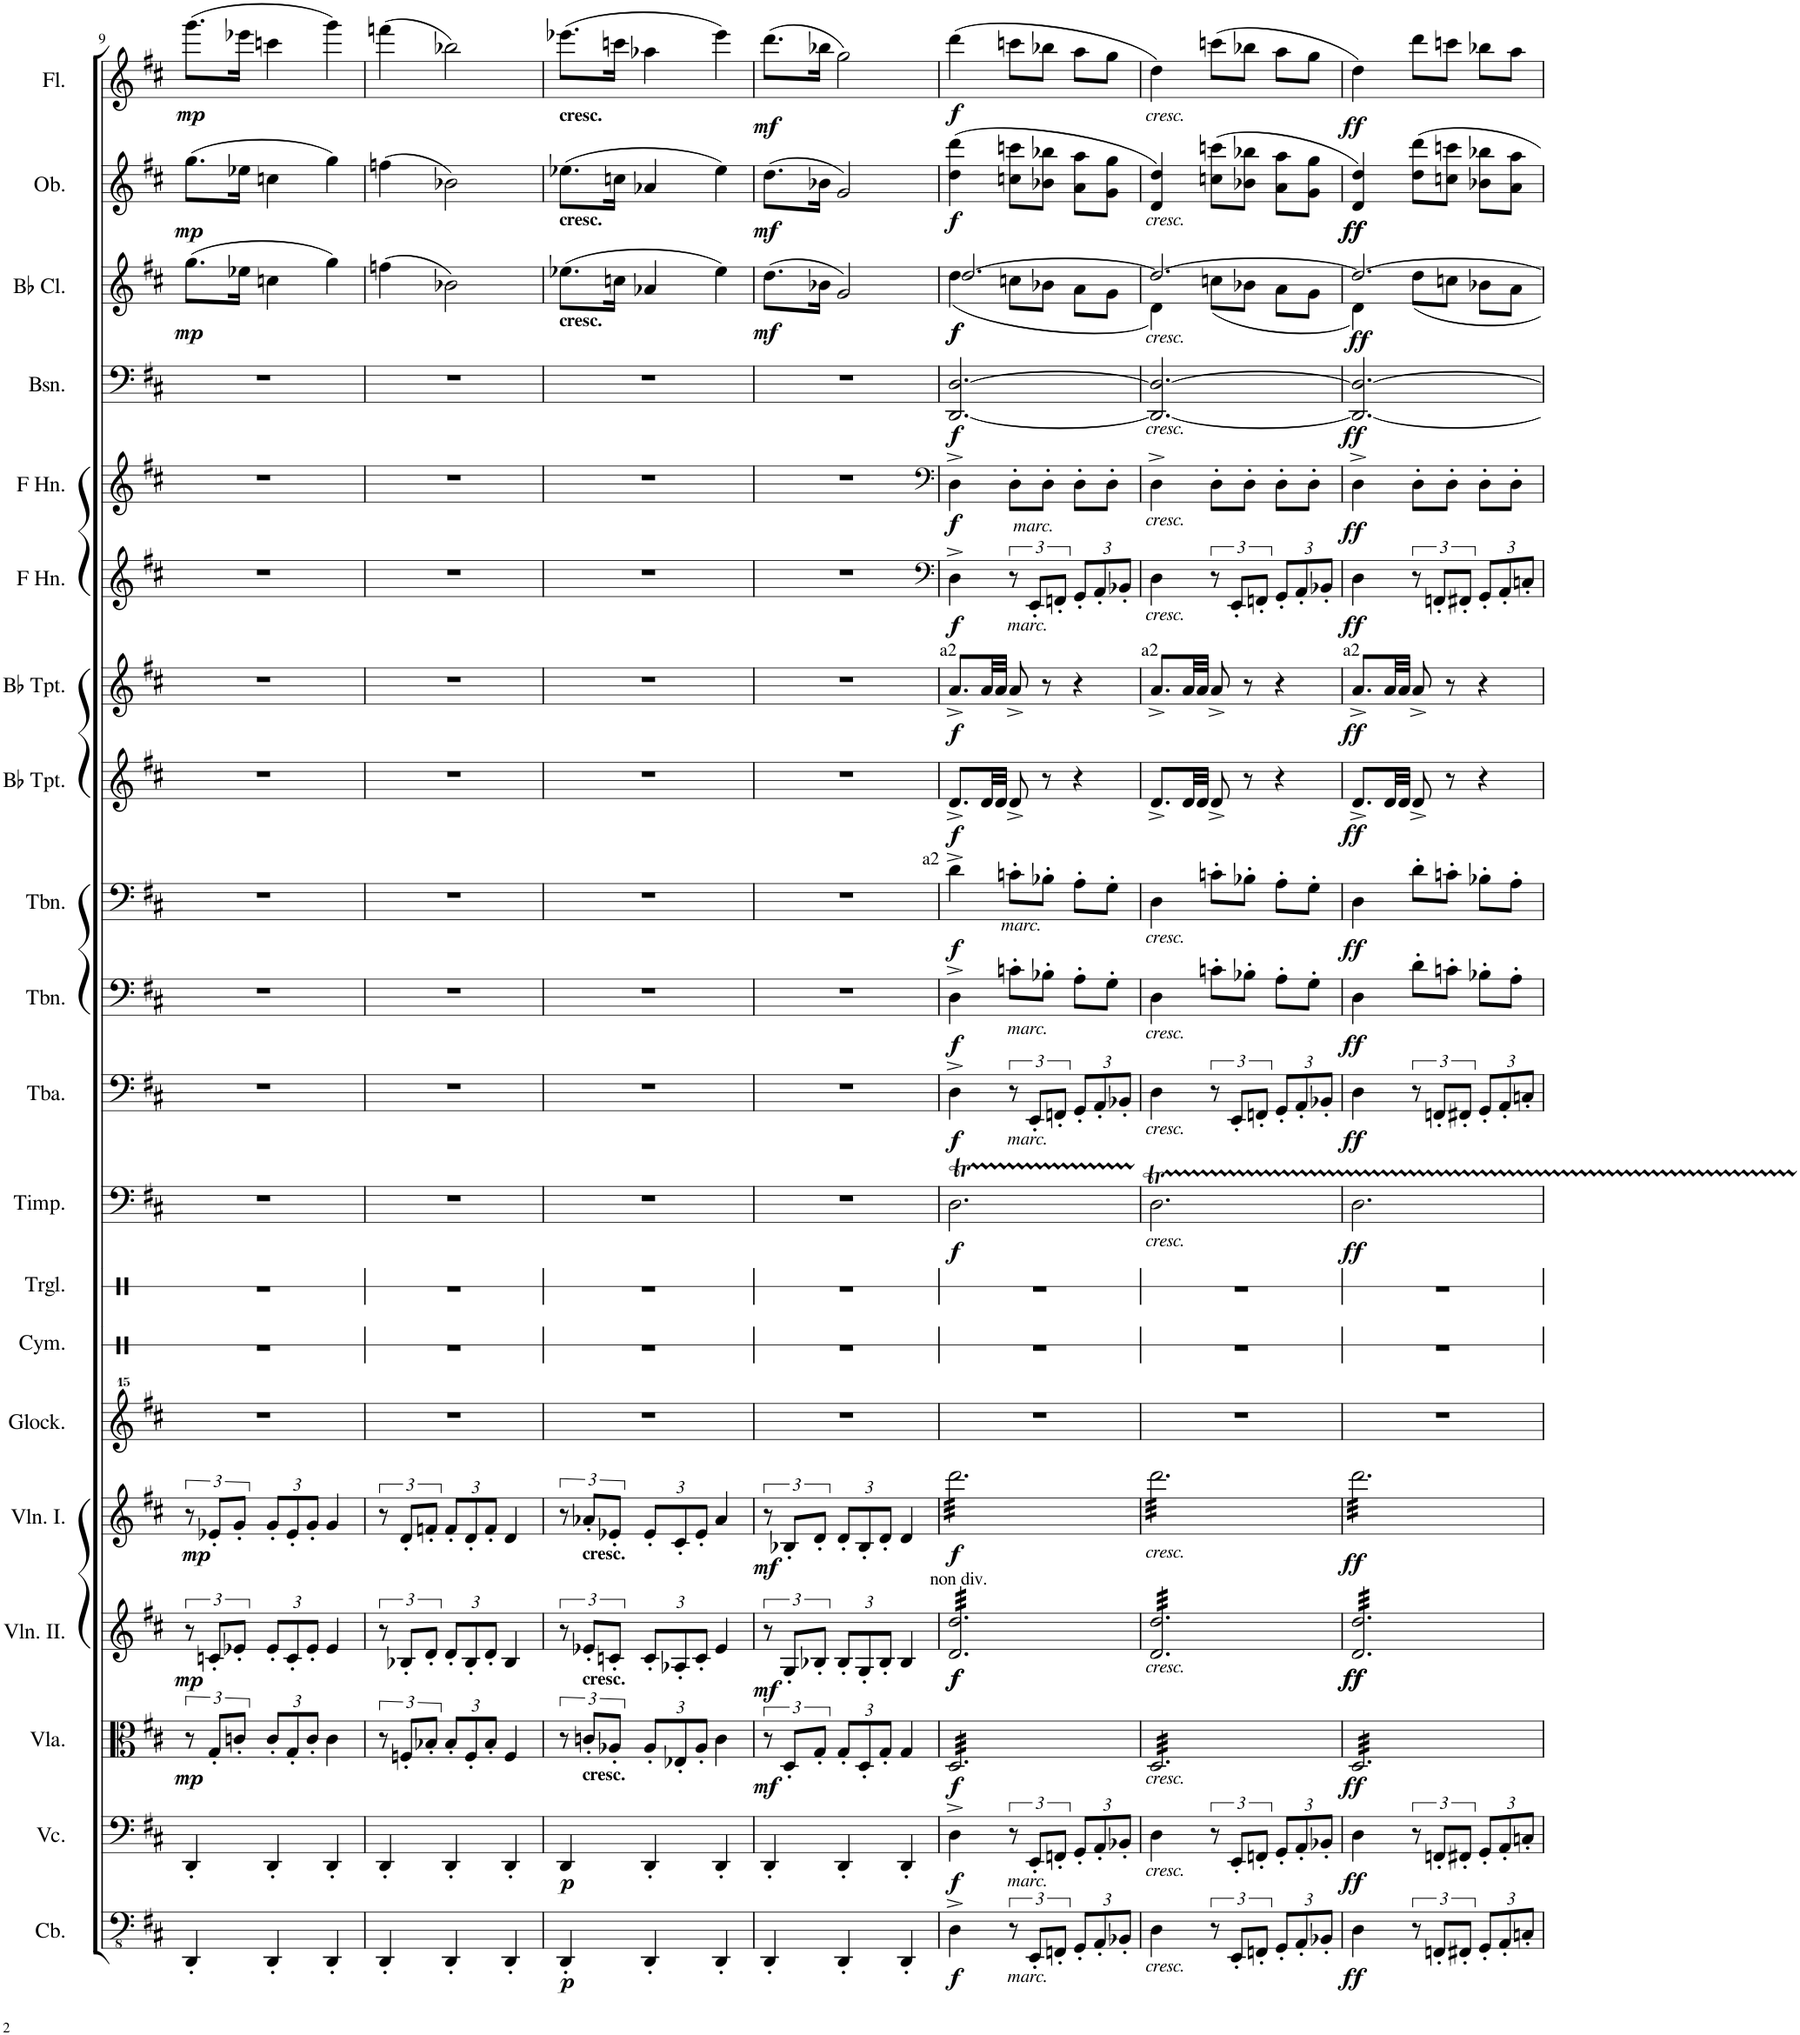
**kern	**dynam	**kern	**dynam	**kern	**dynam	**kern	**dynam	**kern	**dynam	**kern	**kern	**kern	**kern	**dynam	**kern	**dynam	**kern	**dynam	**kern	**dynam	**kern	**dynam	**kern	**dynam	**kern	**dynam	**kern	**dynam	**kern	**dynam	**kern	**dynam	**kern	**dynam	**kern	**dynam
*part20	*part20	*part19	*part19	*part18	*part18	*part17	*part17	*part16	*part16	*part15	*part14	*part13	*part12	*part12	*part11	*part11	*part10	*part10	*part9	*part9	*part8	*part8	*part7	*part7	*part6	*part6	*part5	*part5	*part4	*part4	*part3	*part3	*part2	*part2	*part1	*part1
*staff20	*staff20	*staff19	*staff19	*staff18	*staff18	*staff17	*staff17	*staff16	*staff16	*staff15	*staff14	*staff13	*staff12	*staff12	*staff11	*staff11	*staff10	*staff10	*staff9	*staff9	*staff8	*staff8	*staff7	*staff7	*staff6	*staff6	*staff5	*staff5	*staff4	*staff4	*staff3	*staff3	*staff2	*staff2	*staff1	*staff1
*I"Contrabasses	*	*I"Violoncellos	*	*I"Violas	*	*I"Violins II.	*	*I"Violins I.	*	*I"Glockenspiel	*I"Cymbal	*I"Triangle	*I"Timpani	*	*I"Tuba	*	*I"Trombone 3	*	*I"Trombones 1-2	*	*I"Bb Trumpet 3	*	*I"Bb Trumpets 1-2	*	*I"Horns in F 2-4	*	*I"Horns in F 1-3	*	*I"Bassoons 1-2	*	*I"Bb Clarinets 1-2	*	*I"Oboes 1-2	*	*I"Flutes 1-2	*
*I'Cb.	*	*I'Vc.	*	*I'Vla.	*	*I'Vln. II.	*	*I'Vln. I.	*	*I'Glock.	*I'Cym.	*I'Trgl.	*I'Timp.	*	*I'Tba.	*	*I'Tbn.	*	*I'Tbn.	*	*I'Bb Tpt.	*	*I'Bb Tpt.	*	*	*	*	*	*I'Bsn.	*	*I'Bb Cl.	*	*I'Ob.	*	*I'Fl.	*
!!LO:PB:g=z
*clefFv4	*	*clefF4	*	*clefC3	*	*clefG2	*	*clefG2	*	*clefG^^2	*clefX	*clefX	*clefF4	*	*clefF4	*	*clefF4	*	*clefF4	*	*clefG2	*	*clefG2	*	*clefG2	*	*clefG2	*	*clefF4	*	*clefG2	*	*clefG2	*	*clefG2	*
*	*	*	*	*	*	*	*	*	*	*	*	*	*	*	*	*	*	*	*	*	*ITrd1c2	*	*ITrd1c2	*	*ITrd4c7	*	*ITrd4c7	*	*	*	*ITrd1c2	*	*	*	*	*
*k[f#c#]	*	*k[f#c#]	*	*k[f#c#]	*	*k[f#c#]	*	*k[f#c#]	*	*k[f#c#]	*k[f#c#]	*k[f#c#]	*k[f#c#]	*	*k[f#c#]	*	*k[f#c#]	*	*k[f#c#]	*	*k[f#c#]	*	*k[f#c#]	*	*k[f#c#]	*	*k[f#c#]	*	*k[f#c#]	*	*k[f#c#]	*	*k[f#c#]	*	*k[f#c#]	*
*M3/4	*	*M3/4	*	*M3/4	*	*M3/4	*	*M3/4	*	*M3/4	*M3/4	*M3/4	*M3/4	*	*M3/4	*	*M3/4	*	*M3/4	*	*M3/4	*	*M3/4	*	*M3/4	*	*M3/4	*	*M3/4	*	*M3/4	*	*M3/4	*	*M3/4	*
=9	=9	=9	=9	=9	=9	=9	=9	=9	=9	=9	=9	=9	=9	=9	=9	=9	=9	=9	=9	=9	=9	=9	=9	=9	=9	=9	=9	=9	=9	=9	=9	=9	=9	=9	=9	=9
!	!	!	!	!	!LO:DY:b	!	!LO:DY:b	!	!LO:DY:b	!	!	!	!	!	!	!	!	!	!	!	!	!	!	!	!	!	!	!	!	!	!	!LO:DY:b	!	!LO:DY:b	!	!LO:DY:b
4DDD'/	.	4DD'/	.	12r	mp	12r	mp	12r	mp	2.r	2.r	2.r	2.r	.	2.r	.	2.r	.	2.r	.	2.r	.	2.r	.	2.r	.	2.r	.	2.r	.	(8.gg\L	mp	(8.gg\L	mp	(8.ggg\L	mp
.	.	.	.	12G'/L	.	12cn'/L	.	12e-X'/L	.	.	.	.	.	.	.	.	.	.	.	.	.	.	.	.	.	.	.	.	.	.	.	.	.	.	.	.
.	.	.	.	12cn'/J	.	12e-X'/J	.	12g'/J	.	.	.	.	.	.	.	.	.	.	.	.	.	.	.	.	.	.	.	.	.	.	.	.	.	.	.	.
.	.	.	.	.	.	.	.	.	.	.	.	.	.	.	.	.	.	.	.	.	.	.	.	.	.	.	.	.	.	.	16ee-X\Jk	.	16ee-X\Jk	.	16eee-X\Jk	.
*	*	*	*	*Xbrackettup	*	*Xbrackettup	*	*Xbrackettup	*	*	*	*	*	*	*	*	*	*	*	*	*	*	*	*	*	*	*	*	*	*	*	*	*	*	*	*
4DDD'/	.	4DD'/	.	12c'/L	.	12e-'/L	.	12g'/L	.	.	.	.	.	.	.	.	.	.	.	.	.	.	.	.	.	.	.	.	.	.	4ccn\	.	4ccn\	.	4cccn\	.
.	.	.	.	12G'/	.	12c'/	.	12e-'/	.	.	.	.	.	.	.	.	.	.	.	.	.	.	.	.	.	.	.	.	.	.	.	.	.	.	.	.
.	.	.	.	12c'/J	.	12e-'/J	.	12g'/J	.	.	.	.	.	.	.	.	.	.	.	.	.	.	.	.	.	.	.	.	.	.	.	.	.	.	.	.
4DDD'/	.	4DD'/	.	4c\	.	4e-/	.	4g/	.	.	.	.	.	.	.	.	.	.	.	.	.	.	.	.	.	.	.	.	.	.	4gg\)	.	4gg\)	.	4ggg\)	.
=10	=10	=10	=10	=10	=10	=10	=10	=10	=10	=10	=10	=10	=10	=10	=10	=10	=10	=10	=10	=10	=10	=10	=10	=10	=10	=10	=10	=10	=10	=10	=10	=10	=10	=10	=10	=10
*	*	*	*	*brackettup	*	*brackettup	*	*brackettup	*	*	*	*	*	*	*	*	*	*	*	*	*	*	*	*	*	*	*	*	*	*	*	*	*	*	*	*
4DDD'/	.	4DD'/	.	12r	.	12r	.	12r	.	2.r	2.r	2.r	2.r	.	2.r	.	2.r	.	2.r	.	2.r	.	2.r	.	2.r	.	2.r	.	2.r	.	(4ffn\	.	(4ffn\	.	(4fffn\	.
.	.	.	.	12Fn'/L	.	12B-X'/L	.	12d'/L	.	.	.	.	.	.	.	.	.	.	.	.	.	.	.	.	.	.	.	.	.	.	.	.	.	.	.	.
.	.	.	.	12B-X'/J	.	12d'/J	.	12fn'/J	.	.	.	.	.	.	.	.	.	.	.	.	.	.	.	.	.	.	.	.	.	.	.	.	.	.	.	.
*	*	*	*	*Xbrackettup	*	*Xbrackettup	*	*Xbrackettup	*	*	*	*	*	*	*	*	*	*	*	*	*	*	*	*	*	*	*	*	*	*	*	*	*	*	*	*
4DDD'/	.	4DD'/	.	12B-'/L	.	12d'/L	.	12f'/L	.	.	.	.	.	.	.	.	.	.	.	.	.	.	.	.	.	.	.	.	.	.	2b-X\)	.	2b-X\)	.	2bb-X\)	.
.	.	.	.	12F'/	.	12B-'/	.	12d'/	.	.	.	.	.	.	.	.	.	.	.	.	.	.	.	.	.	.	.	.	.	.	.	.	.	.	.	.
.	.	.	.	12B-'/J	.	12d'/J	.	12f'/J	.	.	.	.	.	.	.	.	.	.	.	.	.	.	.	.	.	.	.	.	.	.	.	.	.	.	.	.
4DDD'/	.	4DD'/	.	4F/	.	4B-/	.	4d/	.	.	.	.	.	.	.	.	.	.	.	.	.	.	.	.	.	.	.	.	.	.	.	.	.	.	.	.
=11	=11	=11	=11	=11	=11	=11	=11	=11	=11	=11	=11	=11	=11	=11	=11	=11	=11	=11	=11	=11	=11	=11	=11	=11	=11	=11	=11	=11	=11	=11	=11	=11	=11	=11	=11	=11
*	*	*	*	*brackettup	*	*brackettup	*	*brackettup	*	*	*	*	*	*	*	*	*	*	*	*	*	*	*	*	*	*	*	*	*	*	*	*	*	*	*	*
!	!	!	!	!	!	!	!	!	!	!	!	!	!	!	!	!	!	!	!	!	!	!	!	!	!	!	!	!	!	!	!	!	!	!	!LO:TX:b:B:t=cresc.	!
!	!	!	!	!	!	!	!	!	!	!	!	!	!	!	!	!	!	!	!	!	!	!	!	!	!	!	!	!	!	!	!	!	!LO:TX:b:B:t=cresc.	!	!	!
!	!	!	!	!	!	!	!	!	!	!	!	!	!	!	!	!	!	!	!	!	!	!	!	!	!	!	!	!	!	!	!LO:TX:b:B:t=cresc.	!	!	!	!	!
!	!LO:DY:b	!	!LO:DY:b	!	!	!	!	!	!	!	!	!	!	!	!	!	!	!	!	!	!	!	!	!	!	!	!	!	!	!	!	!	!	!	!	!
4DDD'/	p	4DD/	p	12r	.	12r	.	12r	.	2.r	2.r	2.r	2.r	.	2.r	.	2.r	.	2.r	.	2.r	.	2.r	.	2.r	.	2.r	.	2.r	.	(8.ee-X\L	.	(8.ee-X\L	.	(8.eee-X\L	.
!	!	!	!	!	!	!	!	!LO:TX:b:B:t=cresc.	!	!	!	!	!	!	!	!	!	!	!	!	!	!	!	!	!	!	!	!	!	!	!	!	!	!	!	!
!	!	!	!	!	!	!LO:TX:b:B:t=cresc.	!	!	!	!	!	!	!	!	!	!	!	!	!	!	!	!	!	!	!	!	!	!	!	!	!	!	!	!	!	!
!	!	!	!	!LO:TX:b:B:t=cresc.	!	!	!	!	!	!	!	!	!	!	!	!	!	!	!	!	!	!	!	!	!	!	!	!	!	!	!	!	!	!	!	!
.	.	.	.	12cn'/L	.	12e-X'/L	.	12a-X'/L	.	.	.	.	.	.	.	.	.	.	.	.	.	.	.	.	.	.	.	.	.	.	.	.	.	.	.	.
.	.	.	.	12A-X'/J	.	12cn'/J	.	12e-X'/J	.	.	.	.	.	.	.	.	.	.	.	.	.	.	.	.	.	.	.	.	.	.	.	.	.	.	.	.
.	.	.	.	.	.	.	.	.	.	.	.	.	.	.	.	.	.	.	.	.	.	.	.	.	.	.	.	.	.	.	16ccn\Jk	.	16ccn\Jk	.	16cccn\Jk	.
*	*	*	*	*Xbrackettup	*	*Xbrackettup	*	*Xbrackettup	*	*	*	*	*	*	*	*	*	*	*	*	*	*	*	*	*	*	*	*	*	*	*	*	*	*	*	*
4DDD'/	.	4DD'/	.	12A-'/L	.	12c'/L	.	12e-'/L	.	.	.	.	.	.	.	.	.	.	.	.	.	.	.	.	.	.	.	.	.	.	4a-X/	.	4a-X/	.	4aa-X\	.
.	.	.	.	12E-X'/	.	12A-X'/	.	12c#'/	.	.	.	.	.	.	.	.	.	.	.	.	.	.	.	.	.	.	.	.	.	.	.	.	.	.	.	.
.	.	.	.	12A-'/J	.	12c'/J	.	12e-'/J	.	.	.	.	.	.	.	.	.	.	.	.	.	.	.	.	.	.	.	.	.	.	.	.	.	.	.	.
4DDD'/	.	4DD'/	.	4c\	.	4e-/	.	4a-/	.	.	.	.	.	.	.	.	.	.	.	.	.	.	.	.	.	.	.	.	.	.	4ee-\)	.	4ee-\)	.	4eee-\)	.
=12	=12	=12	=12	=12	=12	=12	=12	=12	=12	=12	=12	=12	=12	=12	=12	=12	=12	=12	=12	=12	=12	=12	=12	=12	=12	=12	=12	=12	=12	=12	=12	=12	=12	=12	=12	=12
*	*	*	*	*brackettup	*	*brackettup	*	*brackettup	*	*	*	*	*	*	*	*	*	*	*	*	*	*	*	*	*	*	*	*	*	*	*	*	*	*	*	*
!	!	!	!	!	!LO:DY:b	!	!LO:DY:b	!	!LO:DY:b	!	!	!	!	!	!	!	!	!	!	!	!	!	!	!	!	!	!	!	!	!	!	!LO:DY:b	!	!LO:DY:b	!	!LO:DY:b
4DDD'/	.	4DD'/	.	12r	mf	12r	mf	12r	mf	2.r	2.r	2.r	2.r	.	2.r	.	2.r	.	2.r	.	2.r	.	2.r	.	2.r	.	2.r	.	2.r	.	(8.dd\L	mf	(8.dd\L	mf	(8.ddd\L	mf
.	.	.	.	12D'/L	.	12G'/L	.	12B-X'/L	.	.	.	.	.	.	.	.	.	.	.	.	.	.	.	.	.	.	.	.	.	.	.	.	.	.	.	.
.	.	.	.	12G'/J	.	12B-X'/J	.	12d'/J	.	.	.	.	.	.	.	.	.	.	.	.	.	.	.	.	.	.	.	.	.	.	.	.	.	.	.	.
.	.	.	.	.	.	.	.	.	.	.	.	.	.	.	.	.	.	.	.	.	.	.	.	.	.	.	.	.	.	.	16b-X\Jk	.	16b-X\Jk	.	16bb-X\Jk	.
*	*	*	*	*Xbrackettup	*	*Xbrackettup	*	*Xbrackettup	*	*	*	*	*	*	*	*	*	*	*	*	*	*	*	*	*	*	*	*	*	*	*	*	*	*	*	*
4DDD'/	.	4DD'/	.	12G'/L	.	12B-'/L	.	12d'/L	.	.	.	.	.	.	.	.	.	.	.	.	.	.	.	.	.	.	.	.	.	.	2g/)	.	2g/)	.	2gg\)	.
.	.	.	.	12D'/	.	12G'/	.	12B-'/	.	.	.	.	.	.	.	.	.	.	.	.	.	.	.	.	.	.	.	.	.	.	.	.	.	.	.	.
.	.	.	.	12G'/J	.	12B-'/J	.	12d'/J	.	.	.	.	.	.	.	.	.	.	.	.	.	.	.	.	.	.	.	.	.	.	.	.	.	.	.	.
4DDD'/	.	4DD'/	.	4G/	.	4B-/	.	4d/	.	.	.	.	.	.	.	.	.	.	.	.	.	.	.	.	.	.	.	.	.	.	.	.	.	.	.	.
=13	=13	=13	=13	=13	=13	=13	=13	=13	=13	=13	=13	=13	=13	=13	=13	=13	=13	=13	=13	=13	=13	=13	=13	=13	=13	=13	=13	=13	=13	=13	=13	=13	=13	=13	=13	=13
*	*	*	*	*	*	*	*	*	*	*	*	*	*	*	*	*	*	*	*	*	*	*	*	*	*clefF4	*	*clefF4	*	*	*	*	*	*	*	*	*
*	*	*	*	*	*	*	*	*	*	*	*	*	*	*	*	*	*	*	*	*	*	*	*	*	*	*	*	*	*	*	*^	*	*	*	*	*
!	!	!	!	!	!	!	!	!	!	!	!	!	!	!	!	!	!	!	!	!	!	!	!LO:TX:a:t=a2	!	!	!	!	!	!	!	!	!	!	!	!	!	!
!	!	!	!	!	!	!	!	!	!	!	!	!	!	!	!	!	!	!	!LO:TX:b:i:t=marc.	!	!	!	!	!	!	!	!	!	!	!	!	!	!	!	!	!	!
!	!	!	!	!	!	!	!	!	!	!	!	!	!	!	!	!	!	!	!LO:TX:a:t=a2	!	!	!	!	!	!	!	!	!	!	!	!	!	!	!	!	!	!
!	!	!	!	!	!	!LO:TX:a:t=non div.	!	!	!	!	!	!	!	!	!	!	!	!	!	!	!	!	!	!	!	!	!	!	!	!	!	!	!	!	!	!	!
!	!LO:DY:b	!	!LO:DY:b	!	!LO:DY:b	!	!LO:DY:b	!	!	!	!	!	!	!	!	!	!	!	!	!	!	!	!	!	!	!	!	!	!	!	!	!	!	!	!	!	!
!	!	!	!	!	!	!	!LO:DY:n=1:b	!	!LO:DY:b	!	!	!	!	!LO:DY:b	!	!LO:DY:b	!	!LO:DY:b	!	!LO:DY:b	!	!LO:DY:b	!	!LO:DY:b	!	!LO:DY:b	!	!LO:DY:b	!	!LO:DY:b	!	!	!LO:DY:b	!	!	!	!
!	!	!	!	!	!	!	!	!	!	!	!	!	!	!	!	!	!	!	!	!	!	!	!	!	!	!	!	!	!	!	!	!	!LO:DY:n=1:b	!	!LO:DY:b	!	!LO:DY:b
*	*	*	*	*tremolo	*	*	*	*	*	*	*	*	*	*	*	*	*	*	*	*	*	*	*	*	*	*	*	*	*	*	*	*	*	*	*	*	*
*	*	*	*	*	*	*tremolo	*	*	*	*	*	*	*	*	*	*	*	*	*	*	*	*	*	*	*	*	*	*	*	*	*	*	*	*	*	*	*
*	*	*	*	*	*	*	*	*tremolo	*	*	*	*	*	*	*	*	*	*	*	*	*	*	*	*	*	*	*	*	*	*	*	*	*	*	*	*	*
4DD^\	f	4D^\	f	32D/LLL	f	32d/ 32dd/LLL	f f	32ddd\LLL	f	2.r	2.r	2.r	2.DT\	f	4D^\	f	4D^\	f	4d^\	f	8.d^/L	f	8.a^/L	f	4D^\	f	4D^\	f	[2.DD/ [2.D/	f	[2.dd/	(4dd\	f f	(4dd\ 4ddd\	f	(4ddd\	f
.	.	.	.	32D/	.	32d/ 32dd/	.	32ddd\	.	.	.	.	.	.	.	.	.	.	.	.	.	.	.	.	.	.	.	.	.	.	.	.	.	.	.	.	.
.	.	.	.	32D/	.	32d/ 32dd/	.	32ddd\	.	.	.	.	.	.	.	.	.	.	.	.	.	.	.	.	.	.	.	.	.	.	.	.	.	.	.	.	.
.	.	.	.	32D/	.	32d/ 32dd/	.	32ddd\	.	.	.	.	.	.	.	.	.	.	.	.	.	.	.	.	.	.	.	.	.	.	.	.	.	.	.	.	.
.	.	.	.	32D/	.	32d/ 32dd/	.	32ddd\	.	.	.	.	.	.	.	.	.	.	.	.	.	.	.	.	.	.	.	.	.	.	.	.	.	.	.	.	.
.	.	.	.	32D/	.	32d/ 32dd/	.	32ddd\	.	.	.	.	.	.	.	.	.	.	.	.	.	.	.	.	.	.	.	.	.	.	.	.	.	.	.	.	.
.	.	.	.	32D/	.	32d/ 32dd/	.	32ddd\	.	.	.	.	.	.	.	.	.	.	.	.	32d/LL	.	32a/LL	.	.	.	.	.	.	.	.	.	.	.	.	.	.
.	.	.	.	32D/	.	32d/ 32dd/	.	32ddd\	.	.	.	.	.	.	.	.	.	.	.	.	32d/JJJ	.	32a/JJJ	.	.	.	.	.	.	.	.	.	.	.	.	.	.
!	!	!	!	!	!	!	!	!	!	!	!	!	!	!	!	!	!	!	!	!	!	!	!	!	!	!	!LO:TX:b:i:t=marc.	!	!	!	!	!	!	!	!	!	!
!	!	!	!	!	!	!	!	!	!	!	!	!	!	!	!	!	!	!	!	!	!	!	!	!	!LO:TX:b:i:t=marc.	!	!	!	!	!	!	!	!	!	!	!	!
!	!	!	!	!	!	!	!	!	!	!	!	!	!	!	!	!	!LO:TX:b:i:t=marc.	!	!	!	!	!	!	!	!	!	!	!	!	!	!	!	!	!	!	!	!
!	!	!	!	!	!	!	!	!	!	!	!	!	!	!	!LO:TX:b:i:t=marc.	!	!	!	!	!	!	!	!	!	!	!	!	!	!	!	!	!	!	!	!	!	!
!	!	!LO:TX:b:i:t=marc.	!	!	!	!	!	!	!	!	!	!	!	!	!	!	!	!	!	!	!	!	!	!	!	!	!	!	!	!	!	!	!	!	!	!	!
!LO:TX:b:i:t=marc.	!	!	!	!	!	!	!	!	!	!	!	!	!	!	!	!	!	!	!	!	!	!	!	!	!	!	!	!	!	!	!	!	!	!	!	!	!
12r	.	12r	.	32D/	.	32d/ 32dd/	.	32ddd\	.	.	.	.	.	.	12r	.	8cn'\L	.	8cn'\L	.	8d^/	.	8a^/	.	12r	.	8D'\L	.	.	.	.	8ccn\L	.	8ccn\ 8cccn\L	.	8cccn\L	.
.	.	.	.	32D/	.	32d/ 32dd/	.	32ddd\	.	.	.	.	.	.	.	.	.	.	.	.	.	.	.	.	.	.	.	.	.	.	.	.	.	.	.	.	.
.	.	.	.	32D/	.	32d/ 32dd/	.	32ddd\	.	.	.	.	.	.	.	.	.	.	.	.	.	.	.	.	.	.	.	.	.	.	.	.	.	.	.	.	.
12EEE'/L	.	12EE'/L	.	.	.	.	.	.	.	.	.	.	.	.	12EE'/L	.	.	.	.	.	.	.	.	.	12EE'/L	.	.	.	.	.	.	.	.	.	.	.	.
.	.	.	.	32D/	.	32d/ 32dd/	.	32ddd\	.	.	.	.	.	.	.	.	.	.	.	.	.	.	.	.	.	.	.	.	.	.	.	.	.	.	.	.	.
.	.	.	.	32D/	.	32d/ 32dd/	.	32ddd\	.	.	.	.	.	.	.	.	8B-X'\J	.	8B-X'\J	.	8r	.	8r	.	.	.	8D'\J	.	.	.	.	8b-X\J	.	8b-X\ 8bb-X\J	.	8bb-X\J	.
.	.	.	.	32D/	.	32d/ 32dd/	.	32ddd\	.	.	.	.	.	.	.	.	.	.	.	.	.	.	.	.	.	.	.	.	.	.	.	.	.	.	.	.	.
12FFFn'/J	.	12FFn'/J	.	.	.	.	.	.	.	.	.	.	.	.	12FFn'/J	.	.	.	.	.	.	.	.	.	12FFn'/J	.	.	.	.	.	.	.	.	.	.	.	.
.	.	.	.	32D/	.	32d/ 32dd/	.	32ddd\	.	.	.	.	.	.	.	.	.	.	.	.	.	.	.	.	.	.	.	.	.	.	.	.	.	.	.	.	.
.	.	.	.	32D/	.	32d/ 32dd/	.	32ddd\	.	.	.	.	.	.	.	.	.	.	.	.	.	.	.	.	.	.	.	.	.	.	.	.	.	.	.	.	.
*Xbrackettup	*	*Xbrackettup	*	*	*	*	*	*	*	*	*	*	*	*	*Xbrackettup	*	*	*	*	*	*	*	*	*	*Xbrackettup	*	*	*	*	*	*	*	*	*	*	*	*
12GGG'/L	.	12GG'/L	.	32D/	.	32d/ 32dd/	.	32ddd\	.	.	.	.	.	.	12GG'/L	.	8A'\L	.	8A'\L	.	4r	.	4r	.	12GG'/L	.	8D'\L	.	.	.	.	8a\L	.	8a\ 8aa\L	.	8aa\L	.
.	.	.	.	32D/	.	32d/ 32dd/	.	32ddd\	.	.	.	.	.	.	.	.	.	.	.	.	.	.	.	.	.	.	.	.	.	.	.	.	.	.	.	.	.
.	.	.	.	32D/	.	32d/ 32dd/	.	32ddd\	.	.	.	.	.	.	.	.	.	.	.	.	.	.	.	.	.	.	.	.	.	.	.	.	.	.	.	.	.
12AAA'/	.	12AA'/	.	.	.	.	.	.	.	.	.	.	.	.	12AA'/	.	.	.	.	.	.	.	.	.	12AA'/	.	.	.	.	.	.	.	.	.	.	.	.
.	.	.	.	32D/	.	32d/ 32dd/	.	32ddd\	.	.	.	.	.	.	.	.	.	.	.	.	.	.	.	.	.	.	.	.	.	.	.	.	.	.	.	.	.
.	.	.	.	32D/	.	32d/ 32dd/	.	32ddd\	.	.	.	.	.	.	.	.	8G'\J	.	8G'\J	.	.	.	.	.	.	.	8D'\J	.	.	.	.	8g\J	.	8g\ 8gg\J	.	8gg\J	.
.	.	.	.	32D/	.	32d/ 32dd/	.	32ddd\	.	.	.	.	.	.	.	.	.	.	.	.	.	.	.	.	.	.	.	.	.	.	.	.	.	.	.	.	.
12BBB-X'/J	.	12BB-X'/J	.	.	.	.	.	.	.	.	.	.	.	.	12BB-X'/J	.	.	.	.	.	.	.	.	.	12BB-X'/J	.	.	.	.	.	.	.	.	.	.	.	.
.	.	.	.	32D/	.	32d/ 32dd/	.	32ddd\	.	.	.	.	.	.	.	.	.	.	.	.	.	.	.	.	.	.	.	.	.	.	.	.	.	.	.	.	.
.	.	.	.	32D/JJJ	.	32d/ 32dd/JJJ	.	32ddd\JJJ	.	.	.	.	.	.	.	.	.	.	.	.	.	.	.	.	.	.	.	.	.	.	.	.	.	.	.	.	.
=14	=14	=14	=14	=14	=14	=14	=14	=14	=14	=14	=14	=14	=14	=14	=14	=14	=14	=14	=14	=14	=14	=14	=14	=14	=14	=14	=14	=14	=14	=14	=14	=14	=14	=14	=14	=14	=14
!	!	!	!	!	!	!	!	!	!	!	!	!	!	!	!	!	!	!	!	!	!	!	!	!	!	!	!	!	!	!	!	!	!	!	!	!LO:TX:b:i:t=cresc.	!
!	!	!	!	!	!	!	!	!	!	!	!	!	!	!	!	!	!	!	!	!	!	!	!	!	!	!	!	!	!	!	!	!	!	!LO:TX:b:i:t=cresc.	!	!	!
!	!	!	!	!	!	!	!	!	!	!	!	!	!	!	!	!	!	!	!	!	!	!	!	!	!	!	!	!	!	!	!LO:TX:b:i:t=cresc.	!	!	!	!	!	!
!	!	!	!	!	!	!	!	!	!	!	!	!	!	!	!	!	!	!	!	!	!	!	!	!	!	!	!	!	!LO:TX:b:i:t=cresc.	!	!	!	!	!	!	!	!
!	!	!	!	!	!	!	!	!	!	!	!	!	!	!	!	!	!	!	!	!	!	!	!	!	!	!	!LO:TX:b:i:t=cresc.	!	!	!	!	!	!	!	!	!	!
!	!	!	!	!	!	!	!	!	!	!	!	!	!	!	!	!	!	!	!	!	!	!	!	!	!LO:TX:b:i:t=cresc.	!	!	!	!	!	!	!	!	!	!	!	!
!	!	!	!	!	!	!	!	!	!	!	!	!	!	!	!	!	!	!	!	!	!	!	!LO:TX:a:t=a2	!	!	!	!	!	!	!	!	!	!	!	!	!	!
!	!	!	!	!	!	!	!	!	!	!	!	!	!	!	!	!	!	!	!LO:TX:b:i:t=cresc.	!	!	!	!	!	!	!	!	!	!	!	!	!	!	!	!	!	!
!	!	!	!	!	!	!	!	!	!	!	!	!	!	!	!	!	!LO:TX:b:i:t=cresc.	!	!	!	!	!	!	!	!	!	!	!	!	!	!	!	!	!	!	!	!
!	!	!	!	!	!	!	!	!	!	!	!	!	!	!	!LO:TX:b:i:t=cresc.	!	!	!	!	!	!	!	!	!	!	!	!	!	!	!	!	!	!	!	!	!	!
!	!	!	!	!	!	!	!	!	!	!	!	!	!LO:TX:b:i:t=cresc.	!	!	!	!	!	!	!	!	!	!	!	!	!	!	!	!	!	!	!	!	!	!	!	!
!	!	!	!	!	!	!	!	!LO:TX:b:i:t=cresc.	!	!	!	!	!	!	!	!	!	!	!	!	!	!	!	!	!	!	!	!	!	!	!	!	!	!	!	!	!
!	!	!	!	!	!	!LO:TX:b:i:t=cresc.	!	!	!	!	!	!	!	!	!	!	!	!	!	!	!	!	!	!	!	!	!	!	!	!	!	!	!	!	!	!	!
!	!	!	!	!LO:TX:b:i:t=cresc.	!	!	!	!	!	!	!	!	!	!	!	!	!	!	!	!	!	!	!	!	!	!	!	!	!	!	!	!	!	!	!	!	!
!	!	!LO:TX:b:i:t=cresc.	!	!	!	!	!	!	!	!	!	!	!	!	!	!	!	!	!	!	!	!	!	!	!	!	!	!	!	!	!	!	!	!	!	!	!
!LO:TX:b:i:t=cresc.	!	!	!	!	!	!	!	!	!	!	!	!	!	!	!	!	!	!	!	!	!	!	!	!	!	!	!	!	!	!	!	!	!	!	!	!	!
4DD\	.	4D\	.	32D/LLL	.	32d/ 32dd/LLL	.	32ddd\LLL	.	2.r	2.r	2.r	2.DT\	.	4D\	.	4D\	.	4D\	.	8.d^/L	.	8.a^/L	.	4D\	.	4D^\	.	2.DD/_ 2.D/_	.	2.dd/_	4d\)	.	4d/ 4dd/)	.	4dd\)	.
.	.	.	.	32D/	.	32d/ 32dd/	.	32ddd\	.	.	.	.	.	.	.	.	.	.	.	.	.	.	.	.	.	.	.	.	.	.	.	.	.	.	.	.	.
.	.	.	.	32D/	.	32d/ 32dd/	.	32ddd\	.	.	.	.	.	.	.	.	.	.	.	.	.	.	.	.	.	.	.	.	.	.	.	.	.	.	.	.	.
.	.	.	.	32D/	.	32d/ 32dd/	.	32ddd\	.	.	.	.	.	.	.	.	.	.	.	.	.	.	.	.	.	.	.	.	.	.	.	.	.	.	.	.	.
.	.	.	.	32D/	.	32d/ 32dd/	.	32ddd\	.	.	.	.	.	.	.	.	.	.	.	.	.	.	.	.	.	.	.	.	.	.	.	.	.	.	.	.	.
.	.	.	.	32D/	.	32d/ 32dd/	.	32ddd\	.	.	.	.	.	.	.	.	.	.	.	.	.	.	.	.	.	.	.	.	.	.	.	.	.	.	.	.	.
.	.	.	.	32D/	.	32d/ 32dd/	.	32ddd\	.	.	.	.	.	.	.	.	.	.	.	.	32d/LL	.	32a/LL	.	.	.	.	.	.	.	.	.	.	.	.	.	.
.	.	.	.	32D/	.	32d/ 32dd/	.	32ddd\	.	.	.	.	.	.	.	.	.	.	.	.	32d/JJJ	.	32a/JJJ	.	.	.	.	.	.	.	.	.	.	.	.	.	.
*brackettup	*	*brackettup	*	*	*	*	*	*	*	*	*	*	*	*	*brackettup	*	*	*	*	*	*	*	*	*	*brackettup	*	*	*	*	*	*	*	*	*	*	*	*
12r	.	12r	.	32D/	.	32d/ 32dd/	.	32ddd\	.	.	.	.	.	.	12r	.	8cn'\L	.	8cn'\L	.	8d^/	.	8a^/	.	12r	.	8D'\L	.	.	.	.	(8ccn\L	.	(8ccn\ 8cccn\L	.	(8cccn\L	.
.	.	.	.	32D/	.	32d/ 32dd/	.	32ddd\	.	.	.	.	.	.	.	.	.	.	.	.	.	.	.	.	.	.	.	.	.	.	.	.	.	.	.	.	.
.	.	.	.	32D/	.	32d/ 32dd/	.	32ddd\	.	.	.	.	.	.	.	.	.	.	.	.	.	.	.	.	.	.	.	.	.	.	.	.	.	.	.	.	.
12EEE'/L	.	12EE'/L	.	.	.	.	.	.	.	.	.	.	.	.	12EE'/L	.	.	.	.	.	.	.	.	.	12EE'/L	.	.	.	.	.	.	.	.	.	.	.	.
.	.	.	.	32D/	.	32d/ 32dd/	.	32ddd\	.	.	.	.	.	.	.	.	.	.	.	.	.	.	.	.	.	.	.	.	.	.	.	.	.	.	.	.	.
.	.	.	.	32D/	.	32d/ 32dd/	.	32ddd\	.	.	.	.	.	.	.	.	8B-X'\J	.	8B-X'\J	.	8r	.	8r	.	.	.	8D'\J	.	.	.	.	8b-X\J	.	8b-X\ 8bb-X\J	.	8bb-X\J	.
.	.	.	.	32D/	.	32d/ 32dd/	.	32ddd\	.	.	.	.	.	.	.	.	.	.	.	.	.	.	.	.	.	.	.	.	.	.	.	.	.	.	.	.	.
12FFFn'/J	.	12FFn'/J	.	.	.	.	.	.	.	.	.	.	.	.	12FFn'/J	.	.	.	.	.	.	.	.	.	12FFn'/J	.	.	.	.	.	.	.	.	.	.	.	.
.	.	.	.	32D/	.	32d/ 32dd/	.	32ddd\	.	.	.	.	.	.	.	.	.	.	.	.	.	.	.	.	.	.	.	.	.	.	.	.	.	.	.	.	.
.	.	.	.	32D/	.	32d/ 32dd/	.	32ddd\	.	.	.	.	.	.	.	.	.	.	.	.	.	.	.	.	.	.	.	.	.	.	.	.	.	.	.	.	.
*Xbrackettup	*	*Xbrackettup	*	*	*	*	*	*	*	*	*	*	*	*	*Xbrackettup	*	*	*	*	*	*	*	*	*	*Xbrackettup	*	*	*	*	*	*	*	*	*	*	*	*
12GGG'/L	.	12GG'/L	.	32D/	.	32d/ 32dd/	.	32ddd\	.	.	.	.	.	.	12GG'/L	.	8A'\L	.	8A'\L	.	4r	.	4r	.	12GG'/L	.	8D'\L	.	.	.	.	8a\L	.	8a\ 8aa\L	.	8aa\L	.
.	.	.	.	32D/	.	32d/ 32dd/	.	32ddd\	.	.	.	.	.	.	.	.	.	.	.	.	.	.	.	.	.	.	.	.	.	.	.	.	.	.	.	.	.
.	.	.	.	32D/	.	32d/ 32dd/	.	32ddd\	.	.	.	.	.	.	.	.	.	.	.	.	.	.	.	.	.	.	.	.	.	.	.	.	.	.	.	.	.
12AAA'/	.	12AA'/	.	.	.	.	.	.	.	.	.	.	.	.	12AA'/	.	.	.	.	.	.	.	.	.	12AA'/	.	.	.	.	.	.	.	.	.	.	.	.
.	.	.	.	32D/	.	32d/ 32dd/	.	32ddd\	.	.	.	.	.	.	.	.	.	.	.	.	.	.	.	.	.	.	.	.	.	.	.	.	.	.	.	.	.
.	.	.	.	32D/	.	32d/ 32dd/	.	32ddd\	.	.	.	.	.	.	.	.	8G'\J	.	8G'\J	.	.	.	.	.	.	.	8D'\J	.	.	.	.	8g\J	.	8g\ 8gg\J	.	8gg\J	.
.	.	.	.	32D/	.	32d/ 32dd/	.	32ddd\	.	.	.	.	.	.	.	.	.	.	.	.	.	.	.	.	.	.	.	.	.	.	.	.	.	.	.	.	.
12BBB-X'/J	.	12BB-X'/J	.	.	.	.	.	.	.	.	.	.	.	.	12BB-X'/J	.	.	.	.	.	.	.	.	.	12BB-X'/J	.	.	.	.	.	.	.	.	.	.	.	.
.	.	.	.	32D/	.	32d/ 32dd/	.	32ddd\	.	.	.	.	.	.	.	.	.	.	.	.	.	.	.	.	.	.	.	.	.	.	.	.	.	.	.	.	.
.	.	.	.	32D/JJJ	.	32d/ 32dd/JJJ	.	32ddd\JJJ	.	.	.	.	.	.	.	.	.	.	.	.	.	.	.	.	.	.	.	.	.	.	.	.	.	.	.	.	.
=15	=15	=15	=15	=15	=15	=15	=15	=15	=15	=15	=15	=15	=15	=15	=15	=15	=15	=15	=15	=15	=15	=15	=15	=15	=15	=15	=15	=15	=15	=15	=15	=15	=15	=15	=15	=15	=15
!	!	!	!	!	!	!	!	!	!	!	!	!	!	!	!	!	!	!	!	!	!	!	!LO:TX:a:t=a2	!	!	!	!	!	!	!	!	!	!	!	!	!	!
!	!LO:DY:b	!	!LO:DY:b	!	!LO:DY:b	!	!LO:DY:b	!	!	!	!	!	!	!	!	!	!	!	!	!	!	!	!	!	!	!	!	!	!	!	!	!	!	!	!	!	!
!	!	!	!	!	!	!	!LO:DY:n=1:b	!	!LO:DY:b	!	!	!	!	!LO:DY:b	!	!LO:DY:b	!	!LO:DY:b	!	!LO:DY:b	!	!LO:DY:b	!	!LO:DY:b	!	!LO:DY:b	!	!LO:DY:b	!	!LO:DY:b	!	!	!LO:DY:b	!	!LO:DY:b	!	!
!	!	!	!	!	!	!	!	!	!	!	!	!	!	!	!	!	!	!	!	!	!	!	!	!	!	!	!	!	!	!	!	!	!	!	!LO:DY:n=1:b	!	!LO:DY:b
4DD\	ff	4D\	ff	32D/LLL	ff	32d/ 32dd/LLL	ff ff	32ddd\LLL	ff	2.r	2.r	2.r	2.D\	ff	4D\	ff	4D\	ff	4D\	ff	8.d^/L	ff	8.a^/L	ff	4D\	ff	4D^\	ff	2.DD/_ 2.D/_	ff	2.dd/_	4d\)	ff	4d/ 4dd/)	ff ff	4dd\)	ff
.	.	.	.	32D/	.	32d/ 32dd/	.	32ddd\	.	.	.	.	.	.	.	.	.	.	.	.	.	.	.	.	.	.	.	.	.	.	.	.	.	.	.	.	.
.	.	.	.	32D/	.	32d/ 32dd/	.	32ddd\	.	.	.	.	.	.	.	.	.	.	.	.	.	.	.	.	.	.	.	.	.	.	.	.	.	.	.	.	.
.	.	.	.	32D/	.	32d/ 32dd/	.	32ddd\	.	.	.	.	.	.	.	.	.	.	.	.	.	.	.	.	.	.	.	.	.	.	.	.	.	.	.	.	.
.	.	.	.	32D/	.	32d/ 32dd/	.	32ddd\	.	.	.	.	.	.	.	.	.	.	.	.	.	.	.	.	.	.	.	.	.	.	.	.	.	.	.	.	.
.	.	.	.	32D/	.	32d/ 32dd/	.	32ddd\	.	.	.	.	.	.	.	.	.	.	.	.	.	.	.	.	.	.	.	.	.	.	.	.	.	.	.	.	.
.	.	.	.	32D/	.	32d/ 32dd/	.	32ddd\	.	.	.	.	.	.	.	.	.	.	.	.	32d/LL	.	32a/LL	.	.	.	.	.	.	.	.	.	.	.	.	.	.
.	.	.	.	32D/	.	32d/ 32dd/	.	32ddd\	.	.	.	.	.	.	.	.	.	.	.	.	32d/JJJ	.	32a/JJJ	.	.	.	.	.	.	.	.	.	.	.	.	.	.
*brackettup	*	*brackettup	*	*	*	*	*	*	*	*	*	*	*	*	*brackettup	*	*	*	*	*	*	*	*	*	*brackettup	*	*	*	*	*	*	*	*	*	*	*	*
12r	.	12r	.	32D/	.	32d/ 32dd/	.	32ddd\	.	.	.	.	.	.	12r	.	8d'\L	.	8d'\L	.	8d^/	.	8a^/	.	12r	.	8D'\L	.	.	.	.	8dd\L	.	8dd\ 8ddd\L	.	8ddd\L	.
.	.	.	.	32D/	.	32d/ 32dd/	.	32ddd\	.	.	.	.	.	.	.	.	.	.	.	.	.	.	.	.	.	.	.	.	.	.	.	.	.	.	.	.	.
.	.	.	.	32D/	.	32d/ 32dd/	.	32ddd\	.	.	.	.	.	.	.	.	.	.	.	.	.	.	.	.	.	.	.	.	.	.	.	.	.	.	.	.	.
12FFFn'/L	.	12FFn'/L	.	.	.	.	.	.	.	.	.	.	.	.	12FFn'/L	.	.	.	.	.	.	.	.	.	12FFn'/L	.	.	.	.	.	.	.	.	.	.	.	.
.	.	.	.	32D/	.	32d/ 32dd/	.	32ddd\	.	.	.	.	.	.	.	.	.	.	.	.	.	.	.	.	.	.	.	.	.	.	.	.	.	.	.	.	.
.	.	.	.	32D/	.	32d/ 32dd/	.	32ddd\	.	.	.	.	.	.	.	.	8cn'\J	.	8cn'\J	.	8r	.	8r	.	.	.	8D'\J	.	.	.	.	8ccn\J	.	8ccn\ 8cccn\J	.	8cccn\J	.
.	.	.	.	32D/	.	32d/ 32dd/	.	32ddd\	.	.	.	.	.	.	.	.	.	.	.	.	.	.	.	.	.	.	.	.	.	.	.	.	.	.	.	.	.
12FFF#X'/J	.	12FF#X'/J	.	.	.	.	.	.	.	.	.	.	.	.	12FF#X'/J	.	.	.	.	.	.	.	.	.	12FF#X'/J	.	.	.	.	.	.	.	.	.	.	.	.
.	.	.	.	32D/	.	32d/ 32dd/	.	32ddd\	.	.	.	.	.	.	.	.	.	.	.	.	.	.	.	.	.	.	.	.	.	.	.	.	.	.	.	.	.
.	.	.	.	32D/	.	32d/ 32dd/	.	32ddd\	.	.	.	.	.	.	.	.	.	.	.	.	.	.	.	.	.	.	.	.	.	.	.	.	.	.	.	.	.
*Xbrackettup	*	*Xbrackettup	*	*	*	*	*	*	*	*	*	*	*	*	*Xbrackettup	*	*	*	*	*	*	*	*	*	*Xbrackettup	*	*	*	*	*	*	*	*	*	*	*	*
12GGG'/L	.	12GG'/L	.	32D/	.	32d/ 32dd/	.	32ddd\	.	.	.	.	.	.	12GG'/L	.	8B-X'\L	.	8B-X'\L	.	4r	.	4r	.	12GG'/L	.	8D'\L	.	.	.	.	8b-X\L	.	8b-X\ 8bb-X\L	.	8bb-X\L	.
.	.	.	.	32D/	.	32d/ 32dd/	.	32ddd\	.	.	.	.	.	.	.	.	.	.	.	.	.	.	.	.	.	.	.	.	.	.	.	.	.	.	.	.	.
.	.	.	.	32D/	.	32d/ 32dd/	.	32ddd\	.	.	.	.	.	.	.	.	.	.	.	.	.	.	.	.	.	.	.	.	.	.	.	.	.	.	.	.	.
12AAA'/	.	12AA'/	.	.	.	.	.	.	.	.	.	.	.	.	12AA'/	.	.	.	.	.	.	.	.	.	12AA'/	.	.	.	.	.	.	.	.	.	.	.	.
.	.	.	.	32D/	.	32d/ 32dd/	.	32ddd\	.	.	.	.	.	.	.	.	.	.	.	.	.	.	.	.	.	.	.	.	.	.	.	.	.	.	.	.	.
.	.	.	.	32D/	.	32d/ 32dd/	.	32ddd\	.	.	.	.	.	.	.	.	8A'\J	.	8A'\J	.	.	.	.	.	.	.	8D'\J	.	.	.	.	8a\J	.	8a\ 8aa\J	.	8aa\J	.
.	.	.	.	32D/	.	32d/ 32dd/	.	32ddd\	.	.	.	.	.	.	.	.	.	.	.	.	.	.	.	.	.	.	.	.	.	.	.	.	.	.	.	.	.
12CCn'/J	.	12Cn'/J	.	.	.	.	.	.	.	.	.	.	.	.	12Cn'/J	.	.	.	.	.	.	.	.	.	12Cn'/J	.	.	.	.	.	.	.	.	.	.	.	.
.	.	.	.	32D/	.	32d/ 32dd/	.	32ddd\	.	.	.	.	.	.	.	.	.	.	.	.	.	.	.	.	.	.	.	.	.	.	.	.	.	.	.	.	.
.	.	.	.	32D/JJJ	.	32d/ 32dd/JJJ	.	32ddd\JJJ	.	.	.	.	.	.	.	.	.	.	.	.	.	.	.	.	.	.	.	.	.	.	.	.	.	.	.	.	.
*	*	*	*	*	*	*	*	*Xtremolo	*	*	*	*	*	*	*	*	*	*	*	*	*	*	*	*	*	*	*	*	*	*	*	*	*	*	*	*	*
*	*	*	*	*	*	*Xtremolo	*	*	*	*	*	*	*	*	*	*	*	*	*	*	*	*	*	*	*	*	*	*	*	*	*	*	*	*	*	*	*
*	*	*	*	*Xtremolo	*	*	*	*	*	*	*	*	*	*	*	*	*	*	*	*	*	*	*	*	*	*	*	*	*	*	*	*	*	*	*	*	*
*	*	*	*	*	*	*	*	*	*	*	*	*	*	*	*	*	*	*	*	*	*	*	*	*	*	*	*	*	*	*	*v	*v	*	*	*	*	*
=	=	=	=	=	=	=	=	=	=	=	=	=	=	=	=	=	=	=	=	=	=	=	=	=	=	=	=	=	=	=	=	=	=	=	=	=
*-	*-	*-	*-	*-	*-	*-	*-	*-	*-	*-	*-	*-	*-	*-	*-	*-	*-	*-	*-	*-	*-	*-	*-	*-	*-	*-	*-	*-	*-	*-	*-	*-	*-	*-	*-	*-
